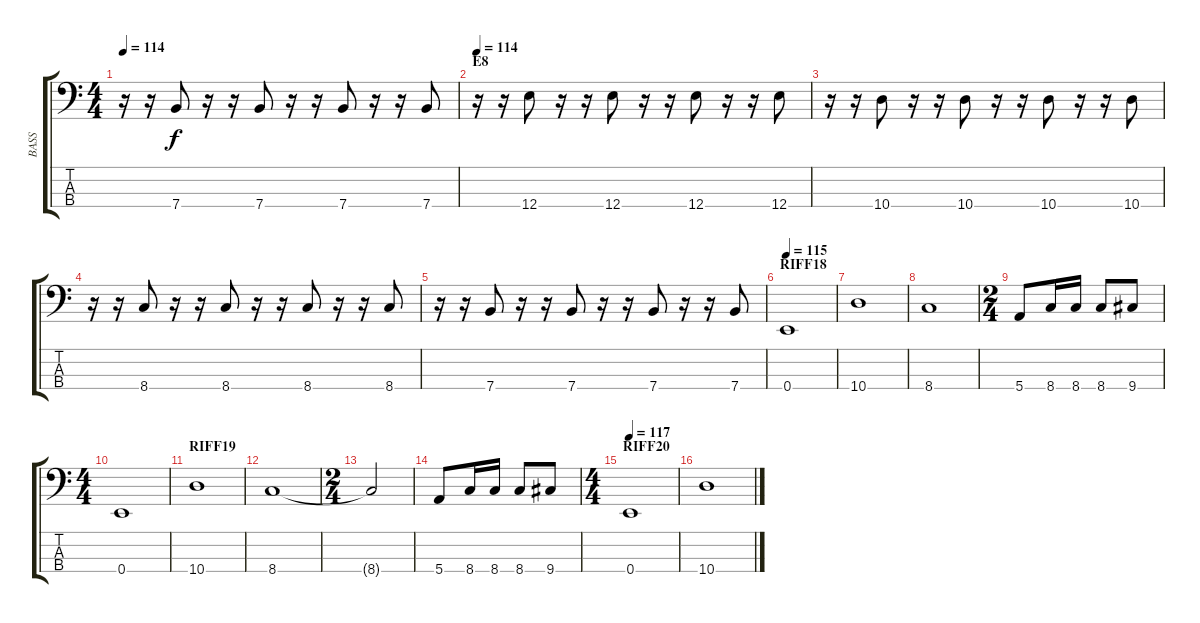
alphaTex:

\track ("BASS" "BASS") {instrument electricbassfinger}
\staff {score tabs}
\tuning (G2 D2 A1 E1) {hide}
\ts (4 4)
\tempo 114
\clef f4
\ks c
r.16{dy f} r.16 7.4.8 r.16 r.16 7.4.8 r.16 r.16 7.4.8 r.16 r.16 7.4.8 |
\section ("" "E8")
\tempo 114
r.16 r.16 12.4.8 r.16 r.16 12.4.8 r.16 r.16 12.4.8 r.16 r.16 12.4.8 |
r.16 r.16 10.4.8 r.16 r.16 10.4.8 r.16 r.16 10.4.8 r.16 r.16 10.4.8 |
r.16 r.16 8.4.8 r.16 r.16 8.4.8 r.16 r.16 8.4.8 r.16 r.16 8.4.8 |
r.16 r.16 7.4.8 r.16 r.16 7.4.8 r.16 r.16 7.4.8 r.16 r.16 7.4.8 |
\section ("" "RIFF18")
\tempo 115
0.4.1 |
10.4.1 |
8.4.1 |
\ts (2 4)
5.4.8 8.4.16 8.4.16 8.4.8 9.4.8 |
\ts (4 4)
0.4.1 |
\section ("" "RIFF19")
10.4.1 |
8.4.1 |
\ts (2 4)
8.4{t}.2 |
5.4.8 8.4.16 8.4.16 8.4.8 9.4.8 |
\ts (4 4)
\section ("" "RIFF20")
\tempo 117
0.4.1 |
10.4.1
